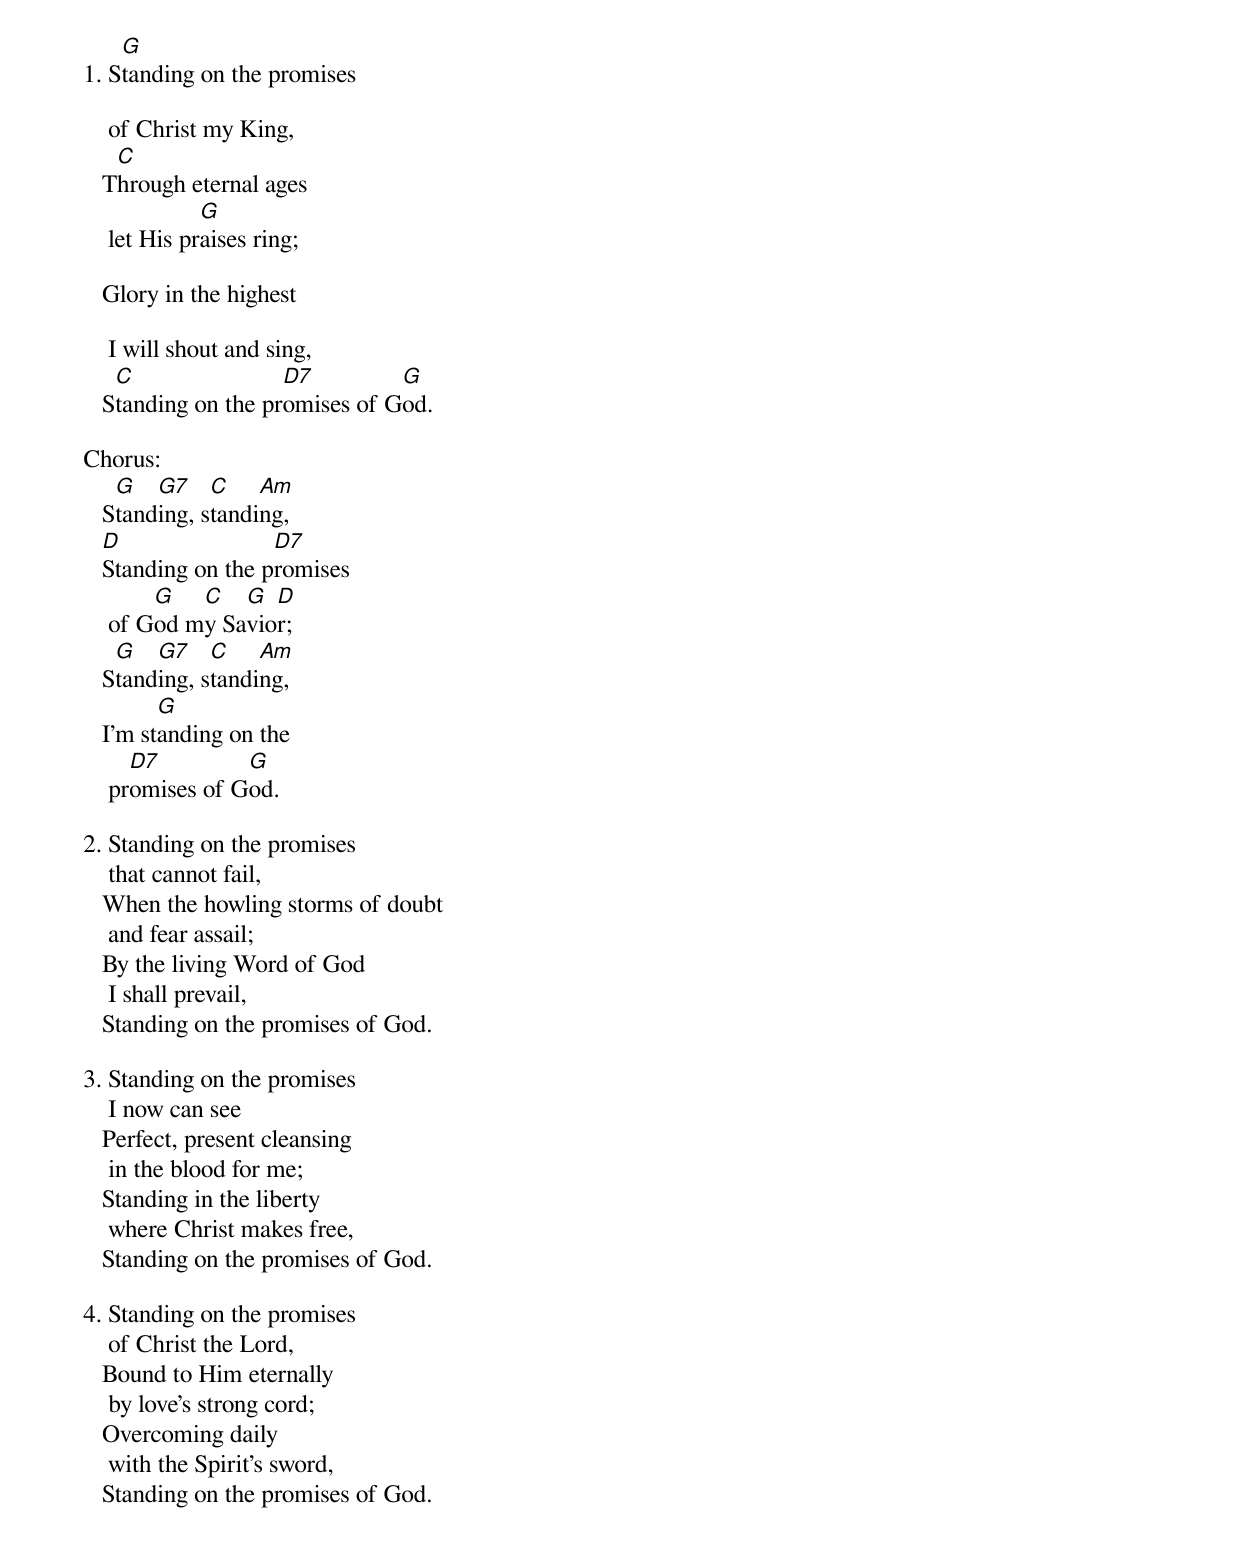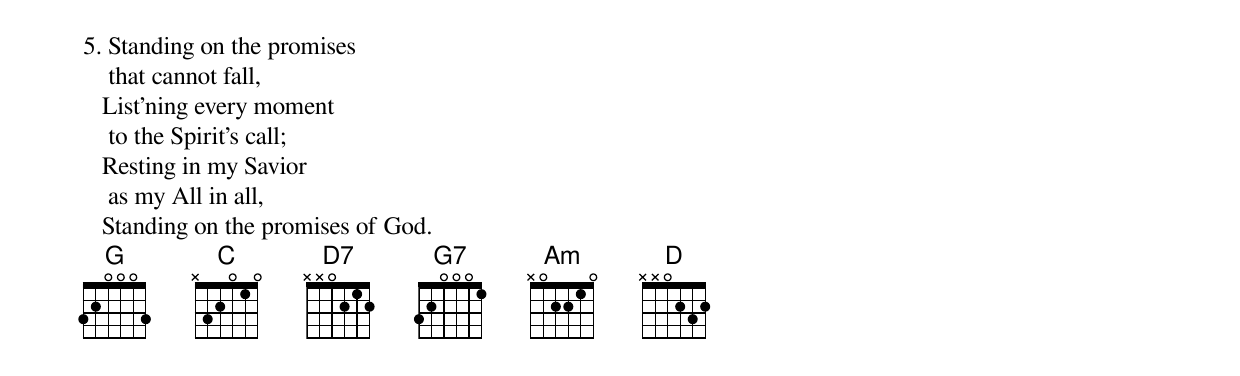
    G
1. Standing on the promises

    of Christ my King,
    C
   Through eternal ages
              G
    let His praises ring;

   Glory in the highest

    I will shout and sing,
    C                D7         G
   Standing on the promises of God.

Chorus:
    G   G7    C    Am
   Standing, standing,
   D                D7
   Standing on the promises
        G   C   G  D
    of God my Savior;
    G   G7    C    Am
   Standing, standing,
         G
   I’m standing on the
      D7         G
    promises of God.

2. Standing on the promises
    that cannot fail,
   When the howling storms of doubt
    and fear assail;
   By the living Word of God
    I shall prevail,
   Standing on the promises of God.

3. Standing on the promises
    I now can see
   Perfect, present cleansing
    in the blood for me;
   Standing in the liberty
    where Christ makes free,
   Standing on the promises of God.

4. Standing on the promises
    of Christ the Lord,
   Bound to Him eternally
    by love’s strong cord;
   Overcoming daily
    with the Spirit’s sword,
   Standing on the promises of God.

5. Standing on the promises
    that cannot fall,
   List’ning every moment
    to the Spirit’s call;
   Resting in my Savior
    as my All in all,
   Standing on the promises of God.
